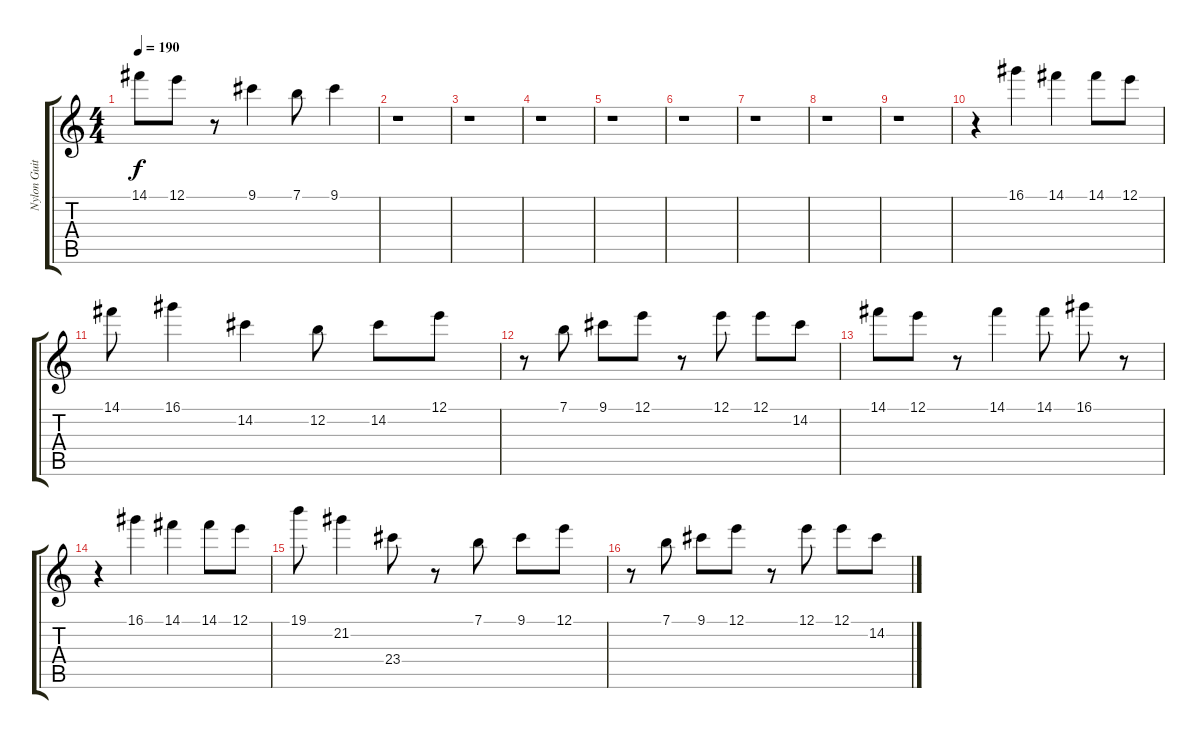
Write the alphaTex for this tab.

\track ("Nylon Guitar" "Nylon Guit") {instrument distortionguitar}
\staff {score tabs}
\tuning (E4 B3 G3 D3 A2 E2) {hide}
\ts (4 4)
\tempo 190
\clef g2
\ks c
14.1.8{dy f} 12.1.8 r.8 9.1.4 7.1.8 9.1.4 |
r.1 |
r.1 |
r.1 |
r.1 |
r.1 |
r.1 |
r.1 |
r.1 |
r.4 16.1.4 14.1.4 14.1.8 12.1.8 |
14.1.8 16.1.4 14.2.4 12.2.8 14.2.8 12.1.8 |
r.8 7.1.8 9.1.8 12.1.8 r.8 12.1.8 12.1.8 14.2.8 |
14.1.8 12.1.8 r.8 14.1.4 14.1.8 16.1.8 r.8 |
r.4 16.1.4 14.1.4 14.1.8 12.1.8 |
19.1.8 21.2.4 23.4.8 r.8 7.1.8 9.1.8 12.1.8 |
r.8 7.1.8 9.1.8 12.1.8 r.8 12.1.8 12.1.8 14.2.8
